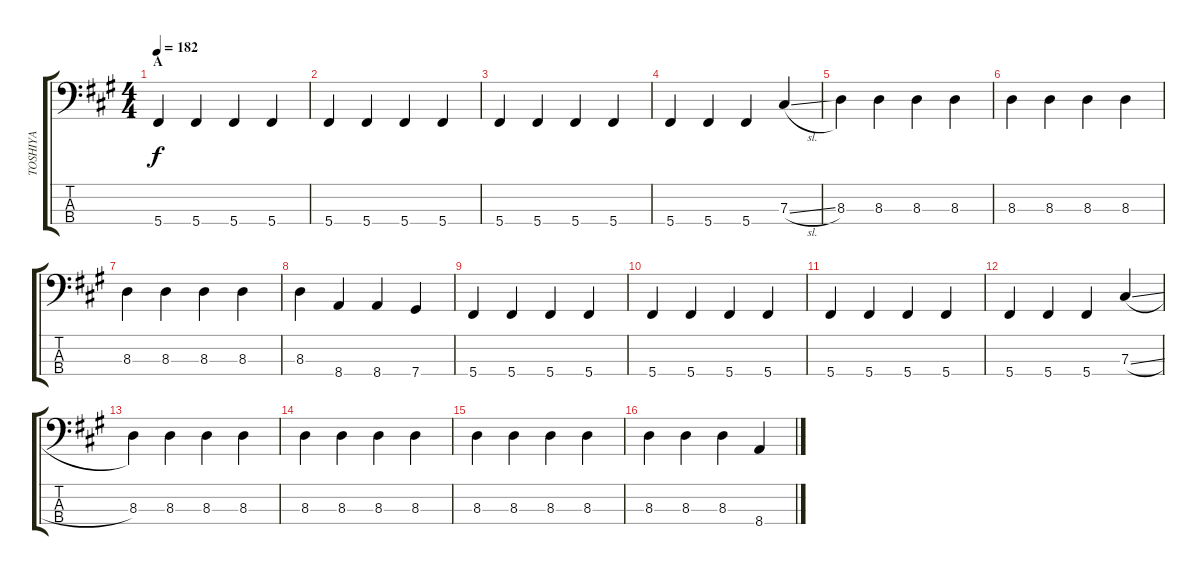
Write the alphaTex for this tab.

\track ("TOSHIYA" "TOSHIYA") {instrument slapbass1}
\staff {score tabs}
\tuning (E2 B1 Gb1 Db1) {hide}
\ts (4 4)
\section ("" "A")
\tempo 182
\clef f4
\ks a
5.4.4{dy f} 5.4.4 5.4.4 5.4.4 |
5.4.4 5.4.4 5.4.4 5.4.4 |
5.4.4 5.4.4 5.4.4 5.4.4 |
5.4.4 5.4.4 5.4.4 7.3{sl}.4 |
8.3.4 8.3.4 8.3.4 8.3.4 |
8.3.4 8.3.4 8.3.4 8.3.4 |
8.3.4 8.3.4 8.3.4 8.3.4 |
8.3.4 8.4.4 8.4.4 7.4.4 |
5.4.4 5.4.4 5.4.4 5.4.4 |
5.4.4 5.4.4 5.4.4 5.4.4 |
5.4.4 5.4.4 5.4.4 5.4.4 |
5.4.4 5.4.4 5.4.4 7.3{sl}.4 |
8.3.4 8.3.4 8.3.4 8.3.4 |
8.3.4 8.3.4 8.3.4 8.3.4 |
8.3.4 8.3.4 8.3.4 8.3.4 |
8.3.4 8.3.4 8.3.4 8.4.4
